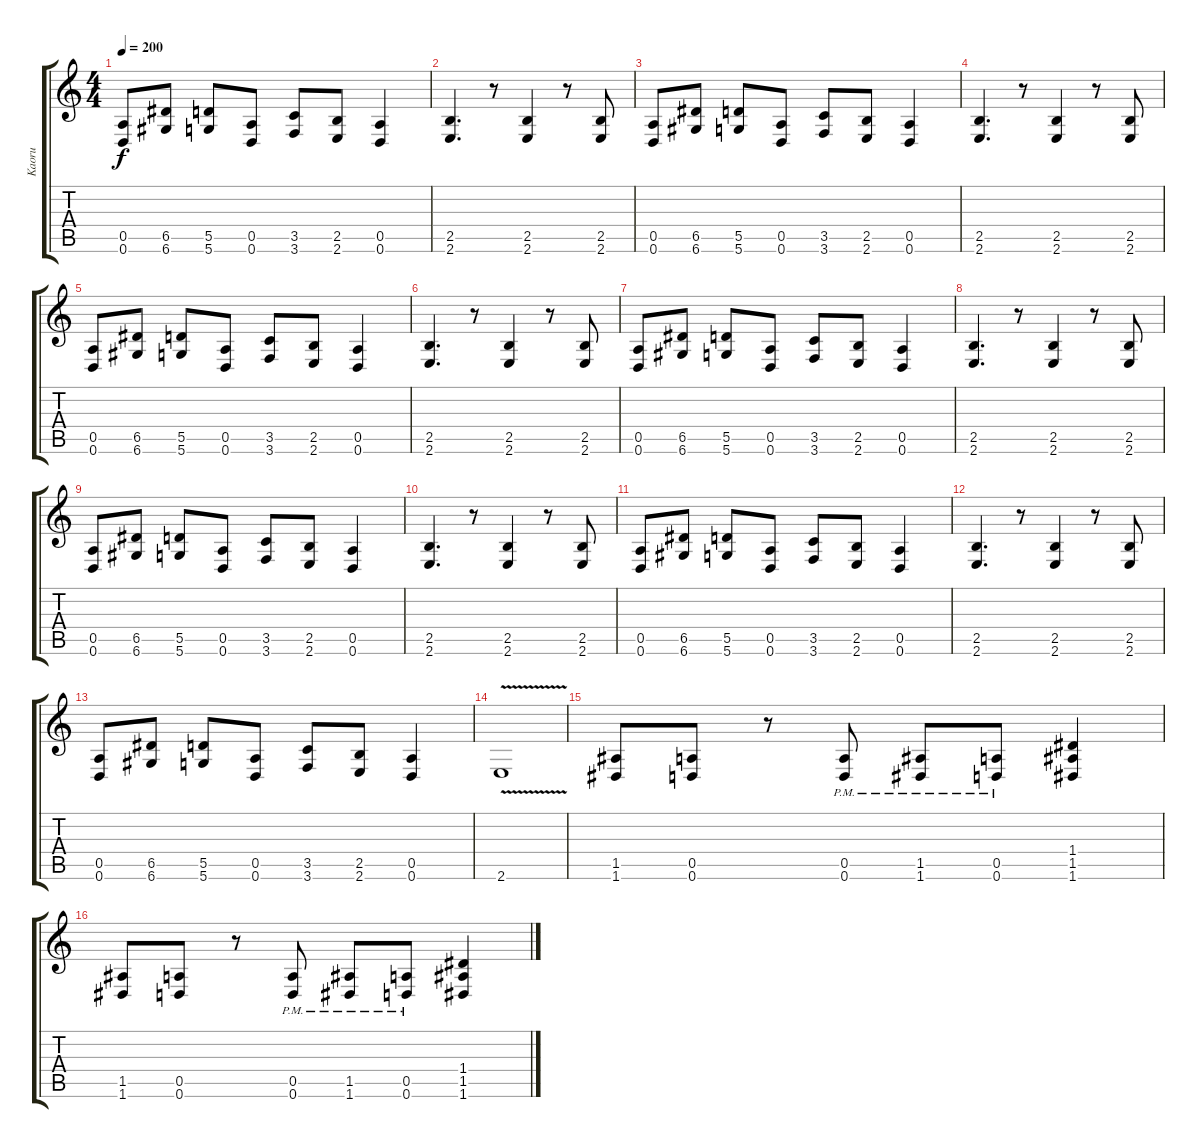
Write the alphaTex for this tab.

\track ("Kaoru" "Kaoru") {instrument overdrivenguitar}
\staff {score tabs}
\tuning (E4 B3 G3 D3 A2 D2) {hide}
\ts (4 4)
\tempo 200
\clef g2
\ks c
(0.5 0.6).8{dy f} (6.5 6.6).8 (5.5 5.6).8 (0.5 0.6).8 (3.5 3.6).8 (2.5 2.6).8 (0.5 0.6).4 |
(2.5 2.6).4{d} r.8 (2.5 2.6).4 r.8 (2.5 2.6).8 |
(0.5 0.6).8 (6.5 6.6).8 (5.5 5.6).8 (0.5 0.6).8 (3.5 3.6).8 (2.5 2.6).8 (0.5 0.6).4 |
(2.5 2.6).4{d} r.8 (2.5 2.6).4 r.8 (2.5 2.6).8 |
(0.5 0.6).8 (6.5 6.6).8 (5.5 5.6).8 (0.5 0.6).8 (3.5 3.6).8 (2.5 2.6).8 (0.5 0.6).4 |
(2.5 2.6).4{d} r.8 (2.5 2.6).4 r.8 (2.5 2.6).8 |
(0.5 0.6).8 (6.5 6.6).8 (5.5 5.6).8 (0.5 0.6).8 (3.5 3.6).8 (2.5 2.6).8 (0.5 0.6).4 |
(2.5 2.6).4{d} r.8 (2.5 2.6).4 r.8 (2.5 2.6).8 |
(0.5 0.6).8 (6.5 6.6).8 (5.5 5.6).8 (0.5 0.6).8 (3.5 3.6).8 (2.5 2.6).8 (0.5 0.6).4 |
(2.5 2.6).4{d} r.8 (2.5 2.6).4 r.8 (2.5 2.6).8 |
(0.5 0.6).8 (6.5 6.6).8 (5.5 5.6).8 (0.5 0.6).8 (3.5 3.6).8 (2.5 2.6).8 (0.5 0.6).4 |
(2.5 2.6).4{d} r.8 (2.5 2.6).4 r.8 (2.5 2.6).8 |
(0.5 0.6).8 (6.5 6.6).8 (5.5 5.6).8 (0.5 0.6).8 (3.5 3.6).8 (2.5 2.6).8 (0.5 0.6).4 |
2.6{v}.1 |
(1.5 1.6).8 (0.5 0.6).8 r.8 (0.5{pm} 0.6{pm}).8 (1.5{pm} 1.6{pm}).8 (0.5{pm} 0.6{pm}).8 (1.4 1.5 1.6).4 |
(1.5 1.6).8 (0.5 0.6).8 r.8 (0.5{pm} 0.6{pm}).8 (1.5{pm} 1.6{pm}).8 (0.5{pm} 0.6{pm}).8 (1.4 1.5 1.6).4
